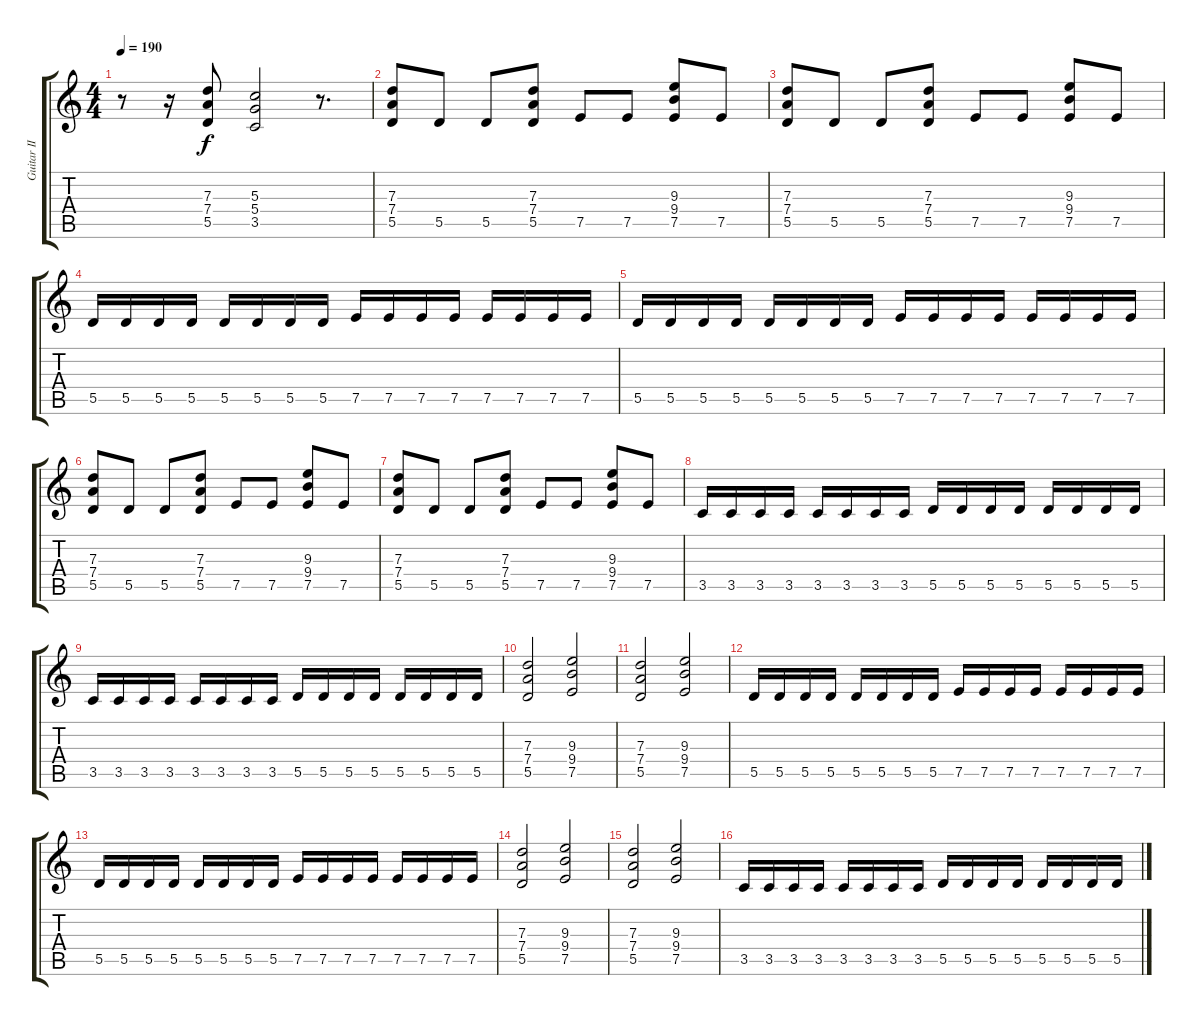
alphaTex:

\track ("Guitar II" "Guitar II") {instrument distortionguitar}
\staff {score tabs}
\tuning (E4 B3 G3 D3 A2 E2) {hide}
\ts (4 4)
\tempo 190
\clef g2
\ks c
r.8{dy f} r.16 (7.3 7.4 5.5).8 (5.3 5.4 3.5).2 r.8{d} |
(7.3 7.4 5.5).8 5.5.8 5.5.8 (7.3 7.4 5.5).8 7.5.8 7.5.8 (9.3 9.4 7.5).8 7.5.8 |
(7.3 7.4 5.5).8 5.5.8 5.5.8 (7.3 7.4 5.5).8 7.5.8 7.5.8 (9.3 9.4 7.5).8 7.5.8 |
5.5.16 5.5.16 5.5.16 5.5.16 5.5.16 5.5.16 5.5.16 5.5.16 7.5.16 7.5.16 7.5.16 7.5.16 7.5.16 7.5.16 7.5.16 7.5.16 |
5.5.16 5.5.16 5.5.16 5.5.16 5.5.16 5.5.16 5.5.16 5.5.16 7.5.16 7.5.16 7.5.16 7.5.16 7.5.16 7.5.16 7.5.16 7.5.16 |
(7.3 7.4 5.5).8 5.5.8 5.5.8 (7.3 7.4 5.5).8 7.5.8 7.5.8 (9.3 9.4 7.5).8 7.5.8 |
(7.3 7.4 5.5).8 5.5.8 5.5.8 (7.3 7.4 5.5).8 7.5.8 7.5.8 (9.3 9.4 7.5).8 7.5.8 |
3.5.16 3.5.16 3.5.16 3.5.16 3.5.16 3.5.16 3.5.16 3.5.16 5.5.16 5.5.16 5.5.16 5.5.16 5.5.16 5.5.16 5.5.16 5.5.16 |
3.5.16 3.5.16 3.5.16 3.5.16 3.5.16 3.5.16 3.5.16 3.5.16 5.5.16 5.5.16 5.5.16 5.5.16 5.5.16 5.5.16 5.5.16 5.5.16 |
(7.3 7.4 5.5).2 (9.3 9.4 7.5).2 |
(7.3 7.4 5.5).2 (9.3 9.4 7.5).2 |
5.5.16 5.5.16 5.5.16 5.5.16 5.5.16 5.5.16 5.5.16 5.5.16 7.5.16 7.5.16 7.5.16 7.5.16 7.5.16 7.5.16 7.5.16 7.5.16 |
5.5.16 5.5.16 5.5.16 5.5.16 5.5.16 5.5.16 5.5.16 5.5.16 7.5.16 7.5.16 7.5.16 7.5.16 7.5.16 7.5.16 7.5.16 7.5.16 |
(7.3 7.4 5.5).2 (9.3 9.4 7.5).2 |
(7.3 7.4 5.5).2 (9.3 9.4 7.5).2 |
3.5.16 3.5.16 3.5.16 3.5.16 3.5.16 3.5.16 3.5.16 3.5.16 5.5.16 5.5.16 5.5.16 5.5.16 5.5.16 5.5.16 5.5.16 5.5.16
